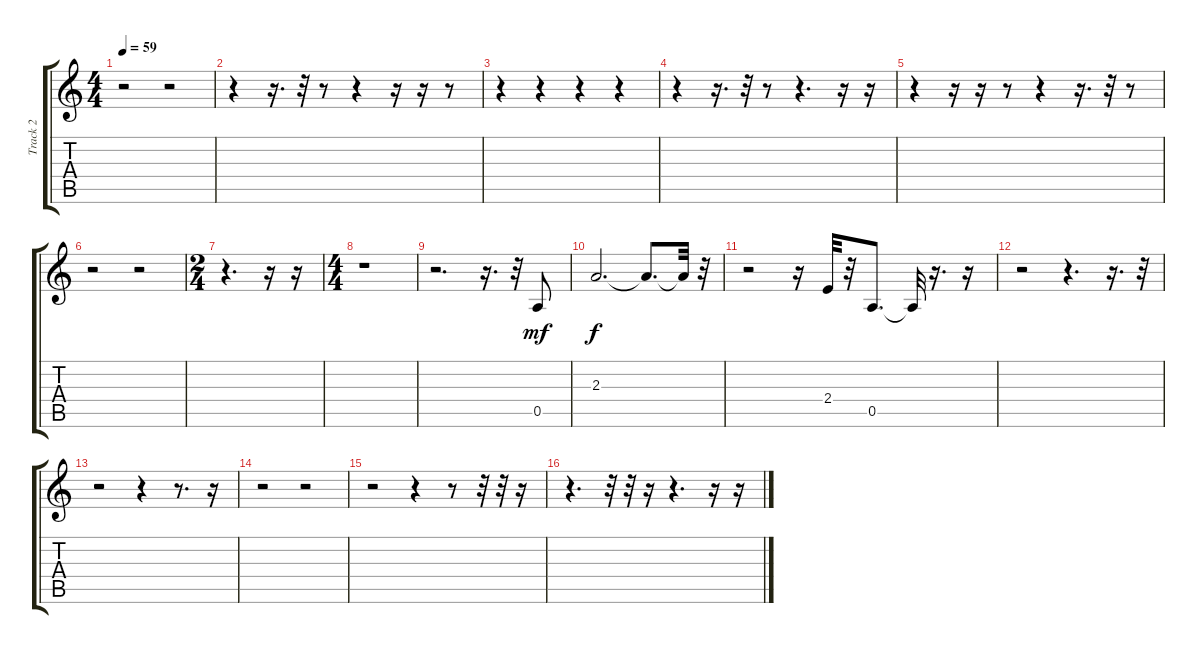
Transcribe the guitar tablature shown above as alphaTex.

\track ("Track 2" "Track 2") {instrument fretlessbass}
\staff {score tabs}
\tuning (E4 B3 G3 D3 A2 E2) {hide}
\ts (4 4)
\tempo 59
\clef g2
\ks c
r.2{dy ff} r.2 |
r.4 r.16{d} r.32 r.8 r.4 r.16 r.16 r.8 |
r.4 r.4 r.4 r.4 |
r.4 r.16{d} r.32 r.8 r.4{d} r.16 r.16 |
r.4 r.16 r.16 r.8 r.4 r.16{d} r.32 r.8 |
r.2 r.2 |
\ts (2 4)
r.4{d} r.16 r.16 |
\ts (4 4)
r.1 |
r.2{d} r.16{d} r.32 0.5.8{dy mf} |
2.3.2{d dy f} 2.3{t}.8{d} 2.3{t}.32 r.32 |
r.2 r.16 2.4.32 r.32 0.5.8{d} 0.5{t}.32 r.16{d} r.16 |
r.2 r.4{d} r.16{d} r.32 |
r.2 r.4 r.8{d} r.16 |
r.2 r.2 |
r.2 r.4 r.8 r.32 r.32 r.16 |
r.4{d} r.32 r.32 r.16 r.4{d} r.16 r.16
